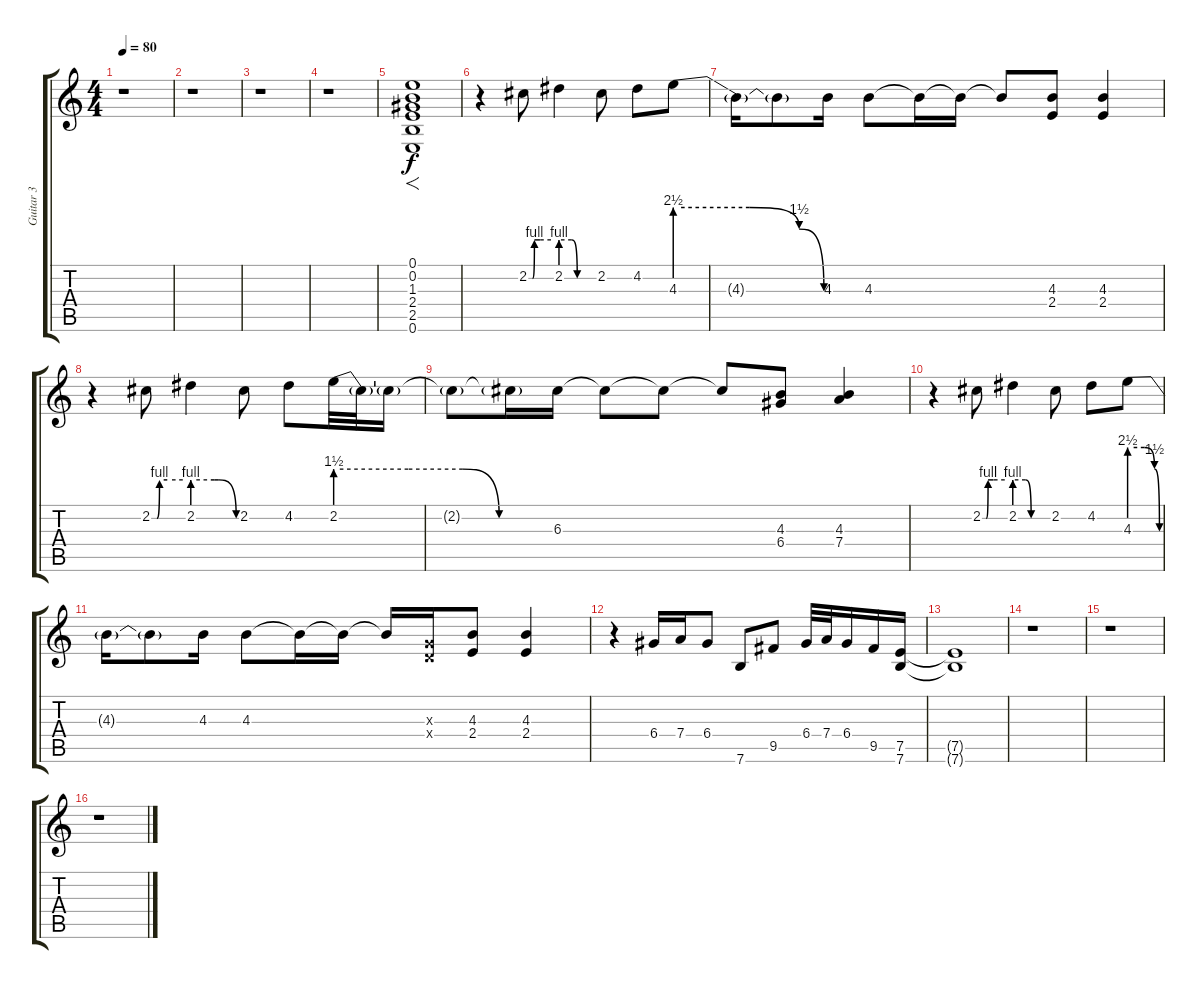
\track ("Guitar 3" "Guitar 3") {instrument distortionguitar}
\staff {score tabs}
\tuning (E4 B3 G3 D3 A2 E2) {hide}
\ts (4 4)
\tempo 80
\clef g2
\ks c
r.1{dy f} |
r.1 |
r.1 |
r.1 |
(0.1 0.2 1.3 2.4 2.5 0.6).1{f} |
r.4 2.2{be (custom 0 0 10 0 15 4 30 4 60 4)}.8 2.2{be (custom 0 4 20 4 30 0 45 0 60 0)}.4 2.2.8 4.2.8 4.3{be (custom 0 10 30 10 50 6 60 0)}.8 |
4.3{t}.16 4.3{t}.8 4.3.16 4.3.8 4.3{t}.16 4.3{t}.16 4.3{t}.8 (4.3 2.4).8 (4.3 2.4).4 |
r.4 2.2{be (custom 0 0 10 0 15 4 30 4 60 4)}.8 2.2{be (custom 0 4 20 4 30 4 36 4 60 0)}.4 2.2.8 4.2.8 2.2{be (custom 0 6 20 6 35 6 45 0 60 0)}.32 2.2{t}.32 2.2{t}.16 |
2.2{t}.8 2.2{t}.16 6.3.16 6.3{t}.8 6.3{t}.8 6.3{t}.8 (4.3 6.4).8 (4.3 7.4).4 |
r.4 2.2{be (custom 0 0 10 0 15 4 30 4 60 4)}.8 2.2{be (custom 0 4 20 4 30 0 45 0 60 0)}.4 2.2.8 4.2.8 4.3{be (custom 0 10 30 10 50 6 60 0)}.8 |
4.3{t}.16 4.3{t}.8 4.3.16 4.3.8 4.3{t}.16 4.3{t}.16 4.3{t}.16 (0.3{x} 0.4{x}).16 (4.3 2.4).8 (4.3 2.4).4 |
r.4 6.4.16 7.4.16 6.4.8 7.6.8 9.5.8 6.4.32 7.4.32 6.4.16 9.5.16 (7.5 7.6).16 |
(7.5{t} 7.6{t}).1 |
r.1 |
r.1 |
r.1
